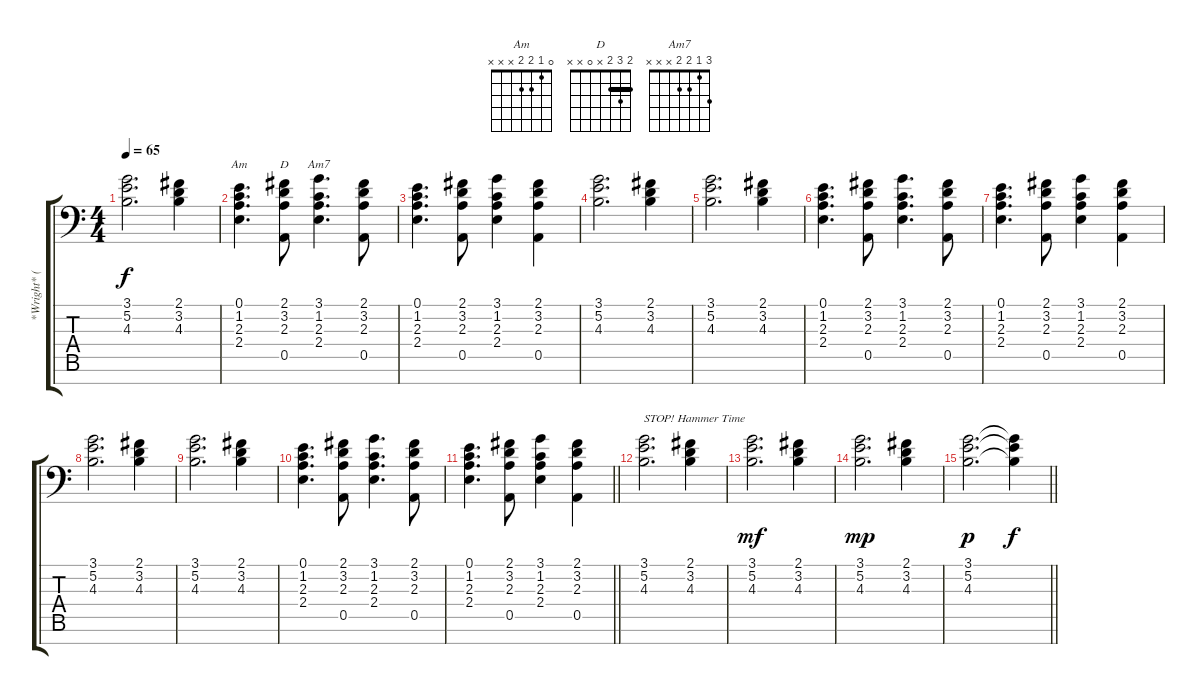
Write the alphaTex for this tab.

\track ("*Wright* (Organ)" "*Wright* (") {instrument drawbarorgan}
\staff {score tabs}
\tuning (E4 B3 G3 D3 A2 E2 E1) {hide}
\chord ("Am" 0 1 2 2 x x x)
\chord ("D" 2 3 2 x 0 x x) {barre 2}
\chord ("Am7" 3 1 2 2 x x x)
\ts (4 4)
\tempo 65
\clef f4
\ks c
(3.1 5.2 4.3).2{d dy f} (2.1 3.2 4.3).4 |
(0.1 1.2 2.3 2.4).4{d ch "Am"} (2.1 3.2 2.3 0.5).8{ch "D"} (3.1 1.2 2.3 2.4).4{d ch "Am7"} (2.1 3.2 2.3 0.5).8 |
(0.1 1.2 2.3 2.4).4{d} (2.1 3.2 2.3 0.5).8 (3.1 1.2 2.3 2.4).4 (2.1 3.2 2.3 0.5).4 |
(3.1 5.2 4.3).2{d} (2.1 3.2 4.3).4 |
(3.1 5.2 4.3).2{d} (2.1 3.2 4.3).4 |
(0.1 1.2 2.3 2.4).4{d} (2.1 3.2 2.3 0.5).8 (3.1 1.2 2.3 2.4).4{d} (2.1 3.2 2.3 0.5).8 |
(0.1 1.2 2.3 2.4).4{d} (2.1 3.2 2.3 0.5).8 (3.1 1.2 2.3 2.4).4 (2.1 3.2 2.3 0.5).4 |
(3.1 5.2 4.3).2{d} (2.1 3.2 4.3).4 |
(3.1 5.2 4.3).2{d} (2.1 3.2 4.3).4 |
(0.1 1.2 2.3 2.4).4{d} (2.1 3.2 2.3 0.5).8 (3.1 1.2 2.3 2.4).4{d} (2.1 3.2 2.3 0.5).8 |
\barLineRight lightlight
(0.1 1.2 2.3 2.4).4{d} (2.1 3.2 2.3 0.5).8 (3.1 1.2 2.3 2.4).4 (2.1 3.2 2.3 0.5).4 |
(3.1 5.2 4.3).2{d txt "STOP! Hammer Time"} (2.1 3.2 4.3).4 |
(3.1 5.2 4.3).2{d dy mf} (2.1 3.2 4.3).4 |
(3.1 5.2 4.3).2{d dy mp} (2.1 3.2 4.3).4 |
\barLineRight lightlight
(3.1 5.2 4.3).2{d dy p} (3.1{t} 5.2{t} 4.3{t}).4{dy f}
